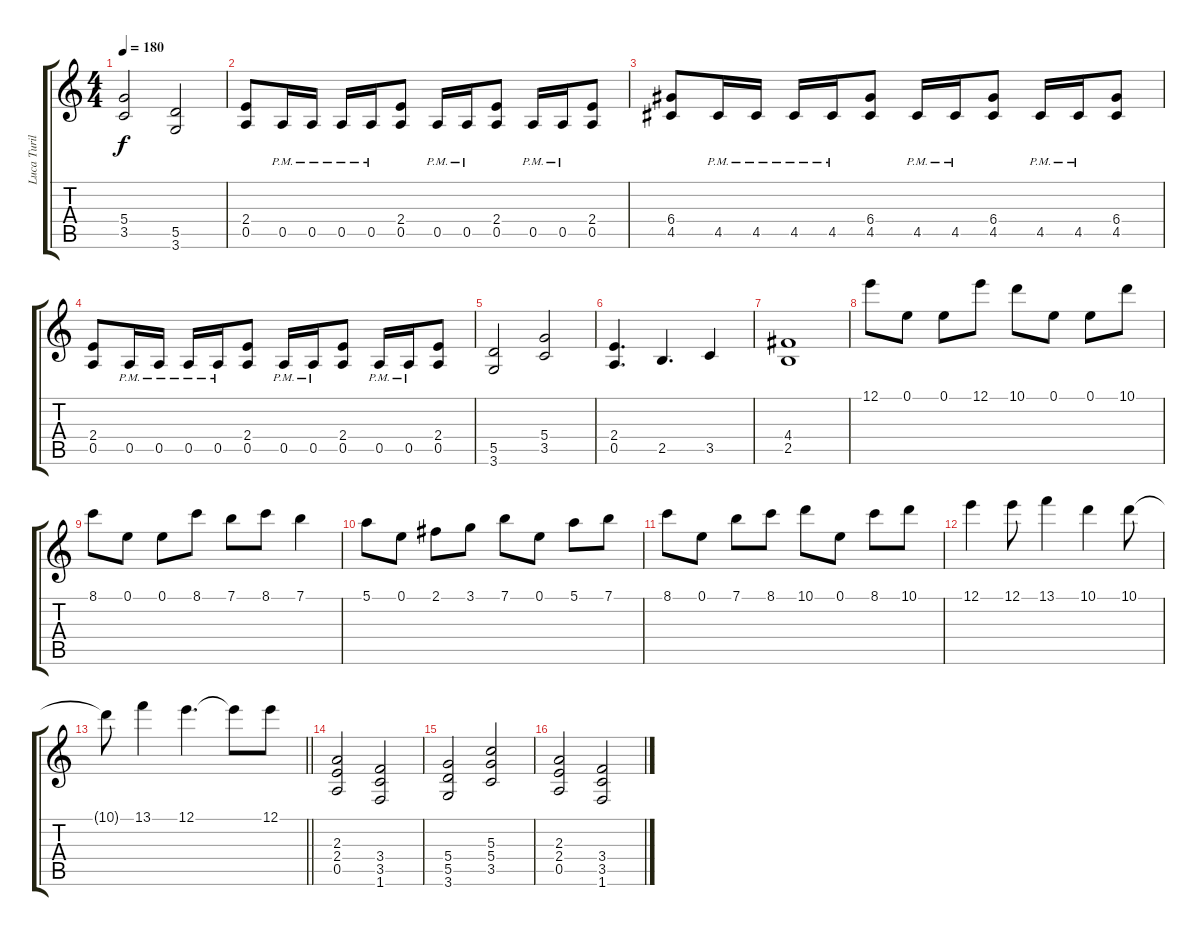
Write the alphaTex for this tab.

\track ("Luca Turilli " "Luca Turil") {instrument distortionguitar}
\staff {score tabs}
\tuning (E4 B3 G3 D3 A2 E2) {hide}
\ts (4 4)
\tempo 180
\clef g2
\ks c
(5.4 3.5).2{dy f} (5.5 3.6).2 |
(2.4 0.5).8 0.5{pm}.16 0.5{pm}.16 0.5{pm}.16 0.5{pm}.16 (2.4 0.5).8 0.5{pm}.16 0.5{pm}.16 (2.4 0.5).8 0.5{pm}.16 0.5{pm}.16 (2.4 0.5).8 |
(6.4 4.5).8 4.5{pm}.16 4.5{pm}.16 4.5{pm}.16 4.5{pm}.16 (6.4 4.5).8 4.5{pm}.16 4.5{pm}.16 (6.4 4.5).8 4.5{pm}.16 4.5{pm}.16 (6.4 4.5).8 |
(2.4 0.5).8 0.5{pm}.16 0.5{pm}.16 0.5{pm}.16 0.5{pm}.16 (2.4 0.5).8 0.5{pm}.16 0.5{pm}.16 (2.4 0.5).8 0.5{pm}.16 0.5{pm}.16 (2.4 0.5).8 |
(5.5 3.6).2 (5.4 3.5).2 |
(2.4 0.5).4{d} 2.5.4{d} 3.5.4 |
(4.4 2.5).1 |
12.1.8 0.1.8 0.1.8 12.1.8 10.1.8 0.1.8 0.1.8 10.1.8 |
8.1.8 0.1.8 0.1.8 8.1.8 7.1.8 8.1.8 7.1.4 |
5.1.8 0.1.8 2.1.8 3.1.8 7.1.8 0.1.8 5.1.8 7.1.8 |
8.1.8 0.1.8 7.1.8 8.1.8 10.1.8 0.1.8 8.1.8 10.1.8 |
12.1.4 12.1.8 13.1.4 10.1.4 10.1.8 |
\barLineRight lightlight
10.1{t}.8 13.1.4 12.1.4{d} 12.1{t}.8 12.1.8 |
(2.3 2.4 0.5).2 (3.4 3.5 1.6).2 |
(5.4 5.5 3.6).2 (5.3 5.4 3.5).2 |
(2.3 2.4 0.5).2 (3.4 3.5 1.6).2
